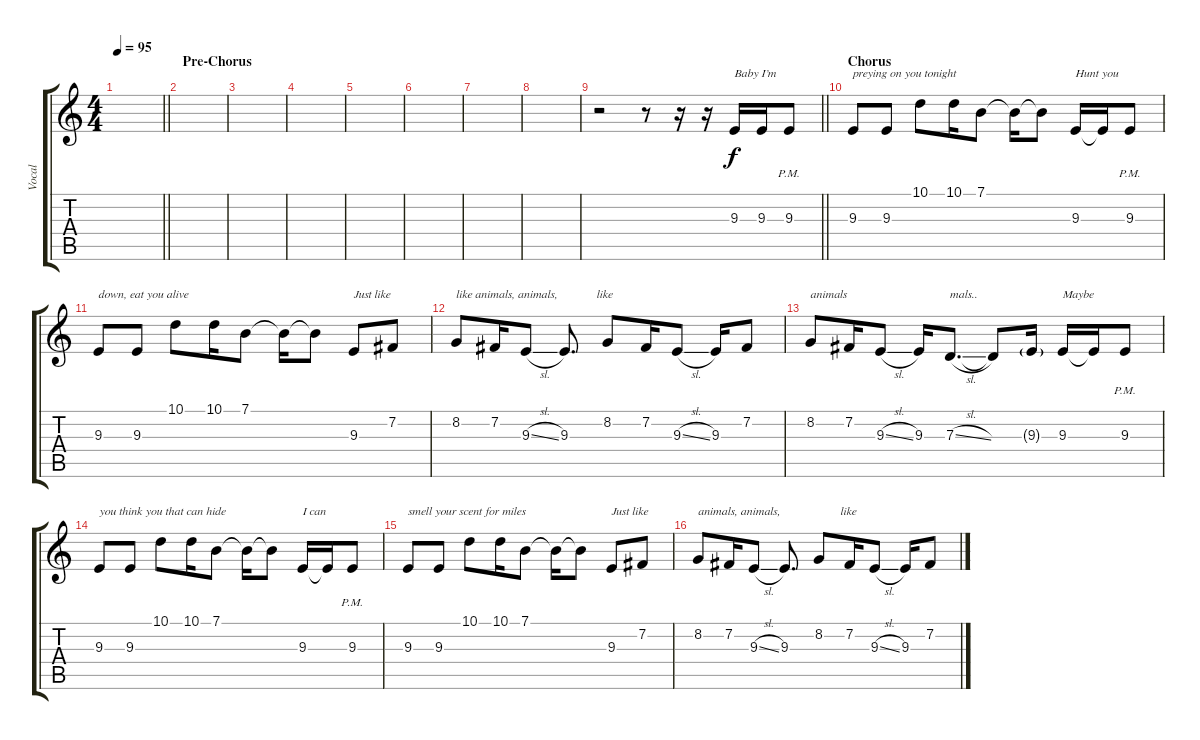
\track ("Vocal" "Vocal") {instrument clarinet}
\staff {score tabs}
\tuning (E4 B3 G3 D3 A2 E2) {hide}
\ts (4 4)
\tempo 95
\clef g2
\barLineRight lightlight
\ks c
|
\section ("" "Pre-Chorus")
|
|
|
|
|
|
|
\barLineRight lightlight
r.2 r.8 r.16 r.16 9.3.16{txt "Baby I’m "} 9.3.16 9.3{pm}.8 |
\section ("" "Chorus")
9.3.8{txt "preying on you tonight"} 9.3.8 10.1.8 10.1.16 7.1.8 7.1{t}.16 7.1{t}.8 9.3.16{txt "Hunt you "} 9.3{t}.16 9.3{pm}.8 |
9.3.8{txt "down, eat you alive"} 9.3.8 10.1.8 10.1.16 7.1.8 7.1{t}.16 7.1{t}.8 9.3.8{txt "Just like "} 7.2.8 |
8.2.8{txt "like animals, animals,             like "} 7.2.16 9.3{sl}.8 9.3.8{d} 8.2.8 7.2.16 9.3{sl}.8 9.3.16 7.2.8 |
8.2.8{txt "animals"} 7.2.16 9.3{sl}.8 9.3.16 7.3{sl}.8{d txt "mals.."} 7.3{t}.8 9.3{g}.16 9.3.16{txt "Maybe "} 9.3{t}.16 9.3{pm}.8 |
9.3.8{txt "you think you that can hide"} 9.3.8 10.1.8 10.1.16 7.1.8 7.1{t}.16 7.1{t}.8 9.3.16{txt "I can "} 9.3{t}.16 9.3{pm}.8 |
9.3.8{txt "smell your scent for miles"} 9.3.8 10.1.8 10.1.16 7.1.8 7.1{t}.16 7.1{t}.8 9.3.8{txt "Just like "} 7.2.8 |
8.2.8{txt "animals, animals,                    like "} 7.2.16 9.3{sl}.8 9.3.8{d} 8.2.8 7.2.16 9.3{sl}.8 9.3.16 7.2.8
